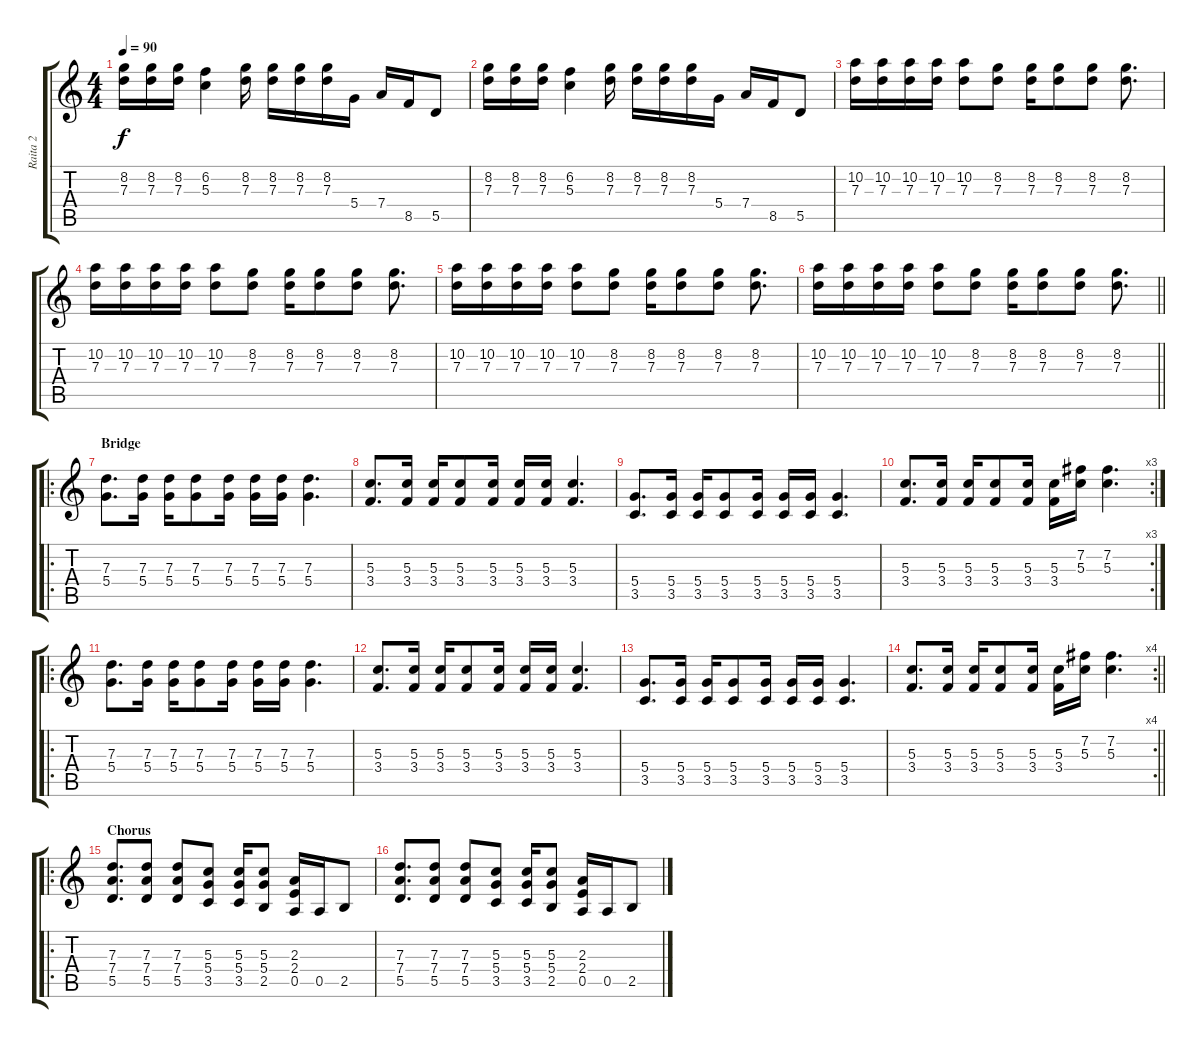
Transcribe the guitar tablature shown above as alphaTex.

\track ("Raita 2" "Raita 2") {instrument overdrivenguitar}
\staff {score tabs}
\tuning (E4 B3 G3 D3 A2 E2) {hide}
\ts (4 4)
\tempo 90
\clef g2
\ks c
(8.2 7.3).16{dy f} (8.2 7.3).16 (8.2 7.3).16 (6.2 5.3).4 (8.2 7.3).16 (8.2 7.3).16 (8.2 7.3).16 (8.2 7.3).16 5.4.16 7.4.16 8.5.16 5.5.8 |
(8.2 7.3).16 (8.2 7.3).16 (8.2 7.3).16 (6.2 5.3).4 (8.2 7.3).16 (8.2 7.3).16 (8.2 7.3).16 (8.2 7.3).16 5.4.16 7.4.16 8.5.16 5.5.8 |
(10.2 7.3).16 (10.2 7.3).16 (10.2 7.3).16 (10.2 7.3).16 (10.2 7.3).8 (8.2 7.3).8 (8.2 7.3).16 (8.2 7.3).8 (8.2 7.3).8 (8.2 7.3).8{d} |
(10.2 7.3).16 (10.2 7.3).16 (10.2 7.3).16 (10.2 7.3).16 (10.2 7.3).8 (8.2 7.3).8 (8.2 7.3).16 (8.2 7.3).8 (8.2 7.3).8 (8.2 7.3).8{d} |
(10.2 7.3).16 (10.2 7.3).16 (10.2 7.3).16 (10.2 7.3).16 (10.2 7.3).8 (8.2 7.3).8 (8.2 7.3).16 (8.2 7.3).8 (8.2 7.3).8 (8.2 7.3).8{d} |
\barLineRight lightlight
(10.2 7.3).16 (10.2 7.3).16 (10.2 7.3).16 (10.2 7.3).16 (10.2 7.3).8 (8.2 7.3).8 (8.2 7.3).16 (8.2 7.3).8 (8.2 7.3).8 (8.2 7.3).8{d} |
\ro
\section ("" "Bridge")
(7.3 5.4).8{d} (7.3 5.4).16 (7.3 5.4).16 (7.3 5.4).8 (7.3 5.4).16 (7.3 5.4).16 (7.3 5.4).16 (7.3 5.4).4{d} |
(5.3 3.4).8{d} (5.3 3.4).16 (5.3 3.4).16 (5.3 3.4).8 (5.3 3.4).16 (5.3 3.4).16 (5.3 3.4).16 (5.3 3.4).4{d} |
(5.4 3.5).8{d} (5.4 3.5).16 (5.4 3.5).16 (5.4 3.5).8 (5.4 3.5).16 (5.4 3.5).16 (5.4 3.5).16 (5.4 3.5).4{d} |
\rc 3
(5.3 3.4).8{d} (5.3 3.4).16 (5.3 3.4).16 (5.3 3.4).8 (5.3 3.4).16 (5.3 3.4).16 (7.2 5.3).16 (7.2 5.3).4{d} |
\ro
(7.3 5.4).8{d} (7.3 5.4).16 (7.3 5.4).16 (7.3 5.4).8 (7.3 5.4).16 (7.3 5.4).16 (7.3 5.4).16 (7.3 5.4).4{d} |
(5.3 3.4).8{d} (5.3 3.4).16 (5.3 3.4).16 (5.3 3.4).8 (5.3 3.4).16 (5.3 3.4).16 (5.3 3.4).16 (5.3 3.4).4{d} |
(5.4 3.5).8{d} (5.4 3.5).16 (5.4 3.5).16 (5.4 3.5).8 (5.4 3.5).16 (5.4 3.5).16 (5.4 3.5).16 (5.4 3.5).4{d} |
\rc 4
\barLineRight lightlight
(5.3 3.4).8{d} (5.3 3.4).16 (5.3 3.4).16 (5.3 3.4).8 (5.3 3.4).16 (5.3 3.4).16 (7.2 5.3).16 (7.2 5.3).4{d} |
\ro
\section ("" "Chorus")
(7.3 7.4 5.5).8{d} (7.3 7.4 5.5).8 (7.3 7.4 5.5).8 (5.3 5.4 3.5).8 (5.3 5.4 3.5).16 (5.3 5.4 2.5).8 (2.3 2.4 0.5).16 0.5.16 2.5.8 |
(7.3 7.4 5.5).8{d} (7.3 7.4 5.5).8 (7.3 7.4 5.5).8 (5.3 5.4 3.5).8 (5.3 5.4 3.5).16 (5.3 5.4 2.5).8 (2.3 2.4 0.5).16 0.5.16 2.5.8
